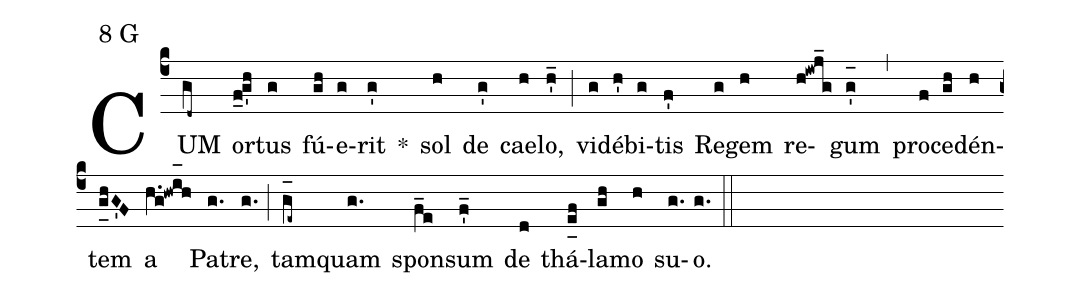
mode:8 G;
%%
(c4) CUM(gd~) or(f_0g'h)tus(g) fú(gh)e(g)rit(g') *() sol(h) de(g') cae(h)lo,(h'_) (;) vi(g)dé(h')bi(g)tis(f') Re(g)gem(h) re(h!iwj_g)gum(g'_[oh:h]) (,) pro(f)ce(gh)dén(h)tem(g_[uh:l]hG'F) a(h.g!hwi_[oh:h]h) Pa(g.)tre,(g.) (;) tam(g_[oh:h]e~)quam(g.) spon(f_e)sum(f'_) de(d) thá(e_[uh:l]f)la(gh)mo(h) su(g.)o.(g.) (::)
